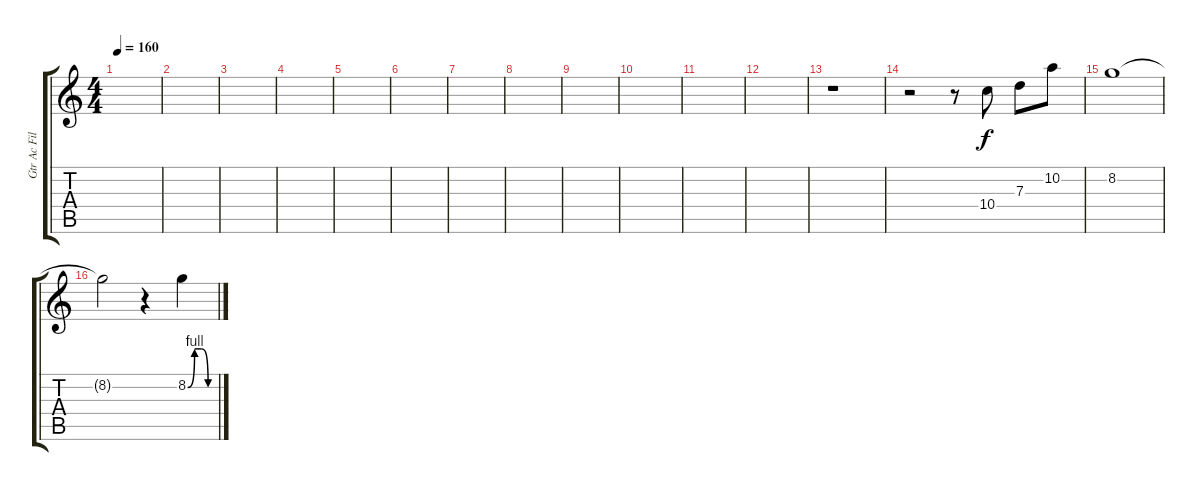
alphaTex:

\track ("Gtr Ac Fill" "Gtr Ac Fil") {instrument acousticguitarsteel}
\staff {score tabs}
\tuning (E4 B3 G3 D3 A2 E2) {hide}
\ts (4 4)
\tempo 160
\clef g2
\ks c
|
|
|
|
|
|
|
|
|
|
|
|
r.1 |
r.2 r.8 10.4.8 7.3.8 10.2.8 |
8.2.1 |
8.2{t}.2 r.4 8.2{be (custom 0 0 15 4 30 4 45 0 60 0)}.4
